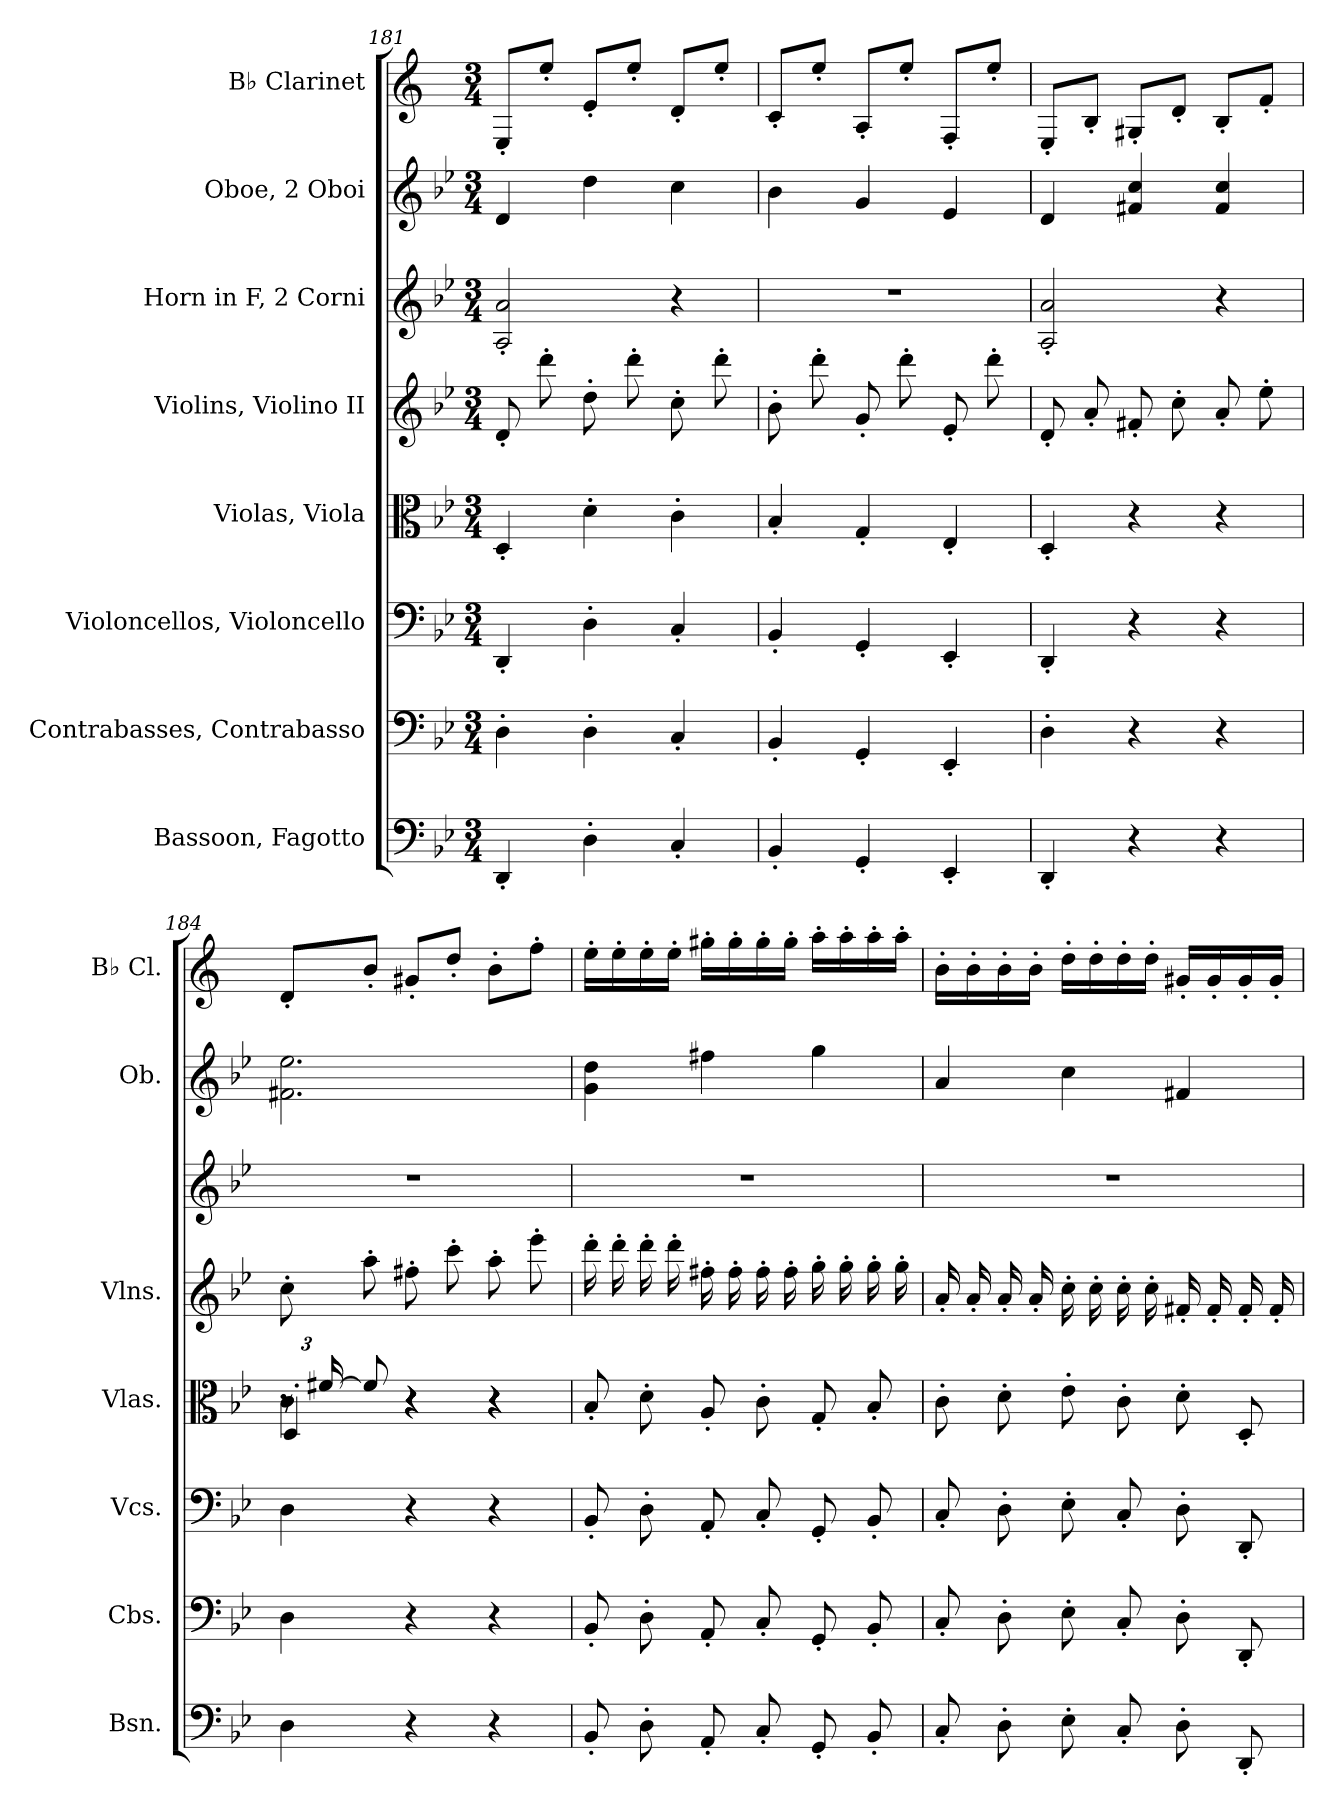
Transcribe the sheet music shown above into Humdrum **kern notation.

**kern	**kern	**kern	**kern	**kern	**kern	**kern	**kern
*part8	*part7	*part6	*part5	*part4	*part3	*part2	*part1
*staff8	*staff7	*staff6	*staff5	*staff4	*staff3	*staff2	*staff1
*I"Bassoon, Fagotto	*I"Contrabasses, Contrabasso	*I"Violoncellos, Violoncello	*I"Violas, Viola	*I"Violins, Violino II	*I"Horn in F, 2 Corni	*I"Oboe, 2 Oboi	*I"B♭ Clarinet
*I'Bsn.	*I'Cbs.	*I'Vcs.	*I'Vlas.	*I'Vlns.	*	*I'Ob.	*I'B♭ Cl.
*clefF4	*clefF4	*clefF4	*clefC3	*clefG2	*clefG2	*clefG2	*clefG2
*	*ITrd7c12	*	*	*	*ITrd4c7	*	*ITrd1c2
*k[b-e-]	*k[b-e-]	*k[b-e-]	*k[b-e-]	*k[b-e-]	*k[b-e-a-]	*k[b-e-]	*k[b-e-]
*M3/4	*M3/4	*M3/4	*M3/4	*M3/4	*M3/4	*M3/4	*M3/4
=181	=181	=181	=181	=181	=181	=181	=181
4DD'/	4DD'\	4DD'/	4D'/	8d'/	2D/' 2d/'	4d/	8D'/L
.	.	.	.	8ddd'\	.	.	8dd'/J
4D'\	4DD'\	4D'\	4d'\	8dd'\	.	4dd\	8d'/L
.	.	.	.	8ddd'\	.	.	8dd'/J
4C'/	4CC'/	4C'/	4c'\	8cc'\	4r	4cc\	8c'/L
.	.	.	.	8ddd'\	.	.	8dd'/J
=182	=182	=182	=182	=182	=182	=182	=182
4BB-'/	4BBB-'/	4BB-'/	4B-'/	8b-'\	2.r	4b-\	8B-'/L
.	.	.	.	8ddd'\	.	.	8dd'/J
4GG'/	4GGG'/	4GG'/	4G'/	8g'/	.	4g/	8G'/L
.	.	.	.	8ddd'\	.	.	8dd'/J
4EE-'/	4EEE-'/	4EE-'/	4E-'/	8e-'/	.	4e-/	8E-'/L
.	.	.	.	8ddd'\	.	.	8dd'/J
!!LO:LB:g=z
=183	=183	=183	=183	=183	=183	=183	=183
4DD'/	4DD'\	4DD'/	4D'/	8d'/	2D/' 2d/'	4d/	8D'/L
.	.	.	.	8a'/	.	.	8A'/J
4r	4r	4r	4r	8f#X'/	.	4f#X/ 4cc/	8F#X'/L
.	.	.	.	8cc'\	.	.	8c'/J
4r	4r	4r	4r	8a'/	4r	4f#/ 4cc/	8A'/L
.	.	.	.	8ee-'\	.	.	8e-'/J
=184	=184	=184	=184	=184	=184	=184	=184
*	*	*	*Xbrackettup	*	*	*	*
*	*	*	*^	*	*	*	*
*	*	*	*	*^	*	*	*	*
4D\	4DD\	4D\	12r	4c\	4D'/	8cc'\	2.r	2.f#X\ 2.ee-\	8c'/L
.	.	.	[24f#X/	.	.	.	.	.	.
.	.	.	8f#/]	.	.	8aa'\	.	.	8a'/J
4r	4r	4r	4r	4r	4r	8ff#X'\	.	.	8f#X'/L
.	.	.	.	.	.	8ccc'\	.	.	8cc'/J
4r	4r	4r	4r	4r	4r	8aa'\	.	.	8a'\L
.	.	.	.	.	.	8eee-'\	.	.	8ee-'\J
*	*	*	*v	*v	*v	*	*	*	*
=185	=185	=185	=185	=185	=185	=185	=185
8BB-'/	8BBB-'/	8BB-'/	8B-'/	16ddd'\	2.r	4g\ 4dd\	16dd'\LL
.	.	.	.	16ddd'\	.	.	16dd'\
8D'\	8DD'\	8D'\	8d'\	16ddd'\	.	.	16dd'\
.	.	.	.	16ddd'\	.	.	16dd'\JJ
8AA'/	8AAA'/	8AA'/	8A'/	16ff#X'\	.	4ff#X\	16ff#X'\LL
.	.	.	.	16ff#'\	.	.	16ff#'\
8C'/	8CC'/	8C'/	8c'\	16ff#'\	.	.	16ff#'\
.	.	.	.	16ff#'\	.	.	16ff#'\JJ
8GG'/	8GGG'/	8GG'/	8G'/	16gg'\	.	4gg\	16gg'\LL
.	.	.	.	16gg'\	.	.	16gg'\
8BB-'/	8BBB-'/	8BB-'/	8B-'/	16gg'\	.	.	16gg'\
.	.	.	.	16gg'\	.	.	16gg'\JJ
=186	=186	=186	=186	=186	=186	=186	=186
8C'/	8CC'/	8C'/	8c'\	16a'/	2.r	4a/	16a'\LL
.	.	.	.	16a'/	.	.	16a'\
8D'\	8DD'\	8D'\	8d'\	16a'/	.	.	16a'\
.	.	.	.	16a'/	.	.	16a'\JJ
8E-'\	8EE-'\	8E-'\	8e-'\	16cc'\	.	4cc\	16cc'\LL
.	.	.	.	16cc'\	.	.	16cc'\
8C'/	8CC'/	8C'/	8c'\	16cc'\	.	.	16cc'\
.	.	.	.	16cc'\	.	.	16cc'\JJ
8D'\	8DD'\	8D'\	8d'\	16f#X'/	.	4f#X/	16f#X'/LL
.	.	.	.	16f#'/	.	.	16f#'/
8DD'/	8DDD'/	8DD'/	8D'/	16f#'/	.	.	16f#'/
.	.	.	.	16f#'/	.	.	16f#'/JJ
=	=	=	=	=	=	=	=
*-	*-	*-	*-	*-	*-	*-	*-
